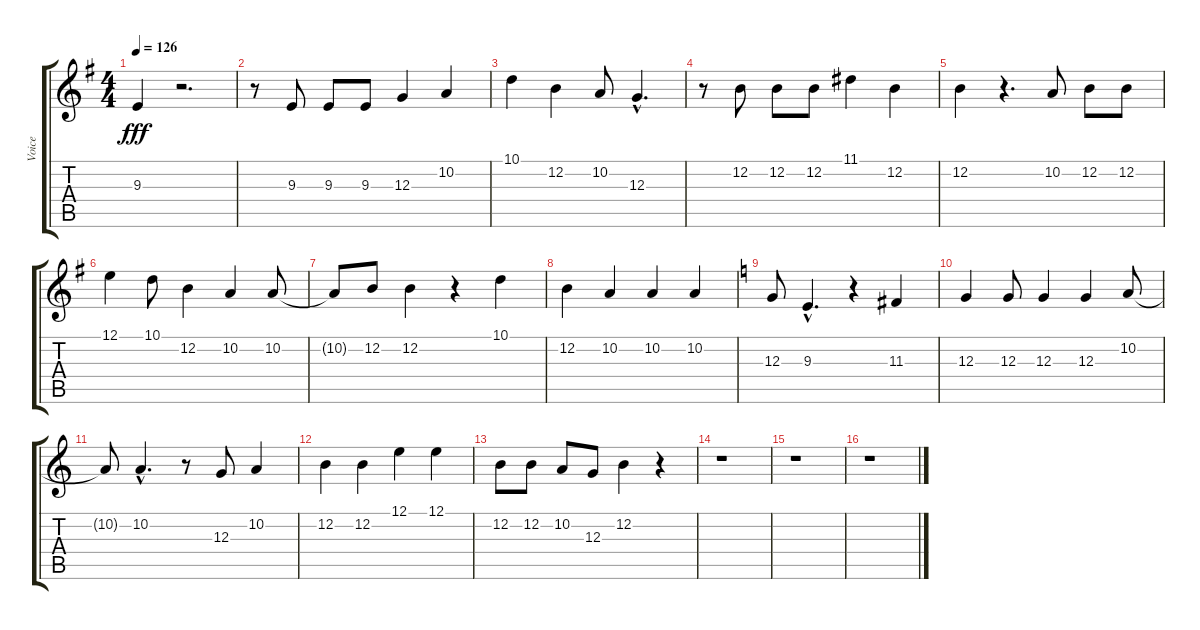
\track ("Voice" "Voice") {instrument lead3calliope}
\staff {score tabs}
\tuning (E4 B3 G3 D3 A2 E2) {hide}
\ts (4 4)
\tempo 126
\clef g2
\ks g
9.3{t}.4{dy fff} r.2{d} |
r.8 9.3.8 9.3.8 9.3.8 12.3.4 10.2.4 |
10.1.4 12.2.4 10.2.8 12.3{hac}.4{d} |
r.8 12.2.8 12.2.8 12.2.8 11.1.4 12.2.4 |
12.2.4 r.4{d} 10.2.8 12.2.8 12.2.8 |
12.1.4 10.1.8 12.2.4 10.2.4 10.2.8 |
10.2{t}.8 12.2.8 12.2.4 r.4 10.1.4 |
12.2.4 10.2.4 10.2.4 10.2.4 |
\ks c
12.3.8 9.3{hac}.4{d} r.4 11.3.4 |
12.3.4 12.3.8 12.3.4 12.3.4 10.2.8 |
10.2{t}.8 10.2{hac}.4{d} r.8 12.3.8 10.2.4 |
12.2.4 12.2.4 12.1.4 12.1.4 |
12.2.8 12.2.8 10.2.8 12.3.8 12.2.4 r.4 |
r.1 |
r.1 |
r.1
